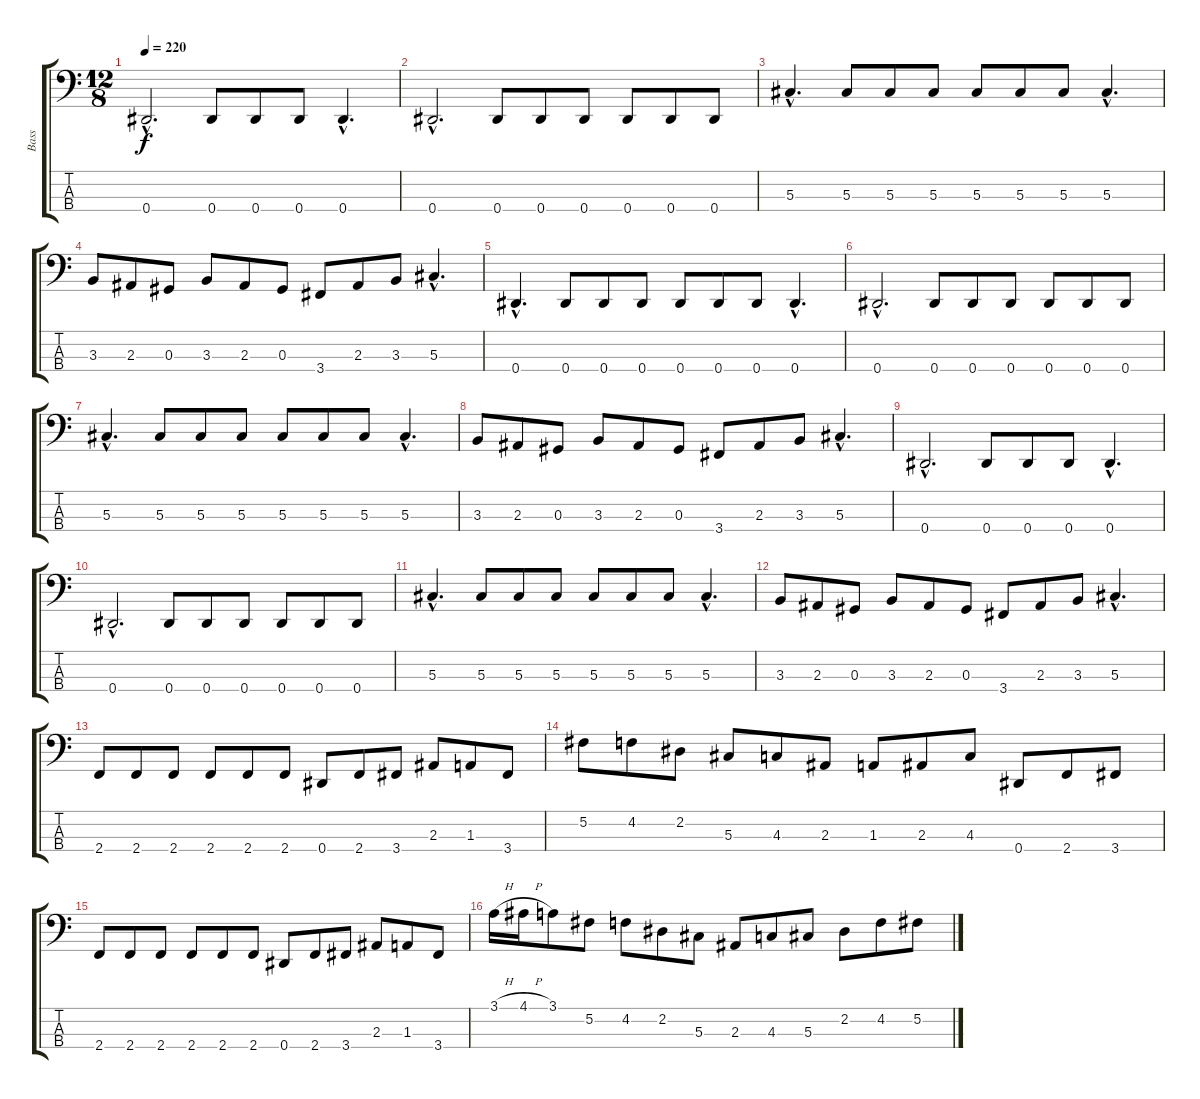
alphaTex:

\track ("Bass" "Bass") {instrument electricbasspick}
\staff {score tabs}
\tuning (Gb2 Db2 Ab1 Eb1) {hide}
\ts (12 8)
\tempo 220
\clef f4
\ks c
0.4{hac}.2{d dy f} 0.4.8 0.4.8 0.4.8 0.4{hac}.4{d} |
0.4{hac}.2{d} 0.4.8 0.4.8 0.4.8 0.4.8 0.4.8 0.4.8 |
5.3{hac}.4{d} 5.3.8 5.3.8 5.3.8 5.3.8 5.3.8 5.3.8 5.3{hac}.4{d} |
3.3.8 2.3.8 0.3.8 3.3.8 2.3.8 0.3.8 3.4.8 2.3.8 3.3.8 5.3{hac}.4{d} |
0.4{hac}.4{d} 0.4.8 0.4.8 0.4.8 0.4.8 0.4.8 0.4.8 0.4{hac}.4{d} |
0.4{hac}.2{d} 0.4.8 0.4.8 0.4.8 0.4.8 0.4.8 0.4.8 |
5.3{hac}.4{d} 5.3.8 5.3.8 5.3.8 5.3.8 5.3.8 5.3.8 5.3{hac}.4{d} |
3.3.8 2.3.8 0.3.8 3.3.8 2.3.8 0.3.8 3.4.8 2.3.8 3.3.8 5.3{hac}.4{d} |
0.4{hac}.2{d} 0.4.8 0.4.8 0.4.8 0.4{hac}.4{d} |
0.4{hac}.2{d} 0.4.8 0.4.8 0.4.8 0.4.8 0.4.8 0.4.8 |
5.3{hac}.4{d} 5.3.8 5.3.8 5.3.8 5.3.8 5.3.8 5.3.8 5.3{hac}.4{d} |
3.3.8 2.3.8 0.3.8 3.3.8 2.3.8 0.3.8 3.4.8 2.3.8 3.3.8 5.3{hac}.4{d} |
2.4.8 2.4.8 2.4.8 2.4.8 2.4.8 2.4.8 0.4.8 2.4.8 3.4.8 2.3.8 1.3.8 3.4.8 |
5.2.8 4.2.8 2.2.8 5.3.8 4.3.8 2.3.8 1.3.8 2.3.8 4.3.8 0.4.8 2.4.8 3.4.8 |
2.4.8 2.4.8 2.4.8 2.4.8 2.4.8 2.4.8 0.4.8 2.4.8 3.4.8 2.3.8 1.3.8 3.4.8 |
3.1{h}.16 4.1{h}.16 3.1.8 5.2.8 4.2.8 2.2.8 5.3.8 2.3.8 4.3.8 5.3.8 2.2.8 4.2.8 5.2.8
